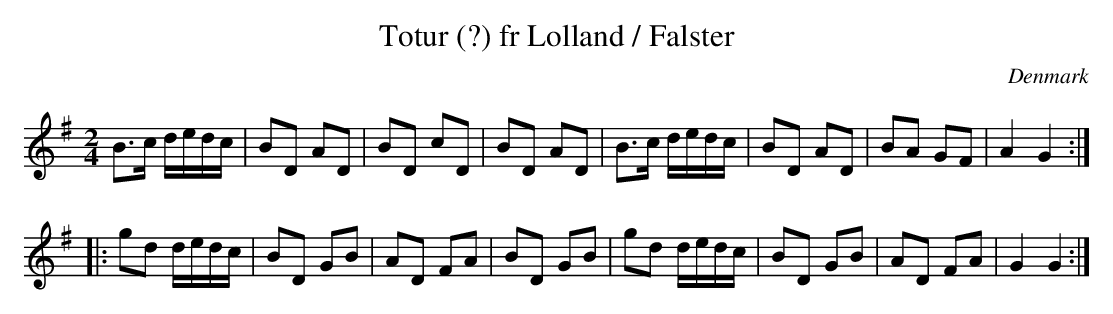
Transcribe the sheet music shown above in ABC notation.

X:1
T:Totur (?) fr Lolland / Falster
L:1/8
M:2/4
O:Denmark
K:G major
B>c d/e/d/c/ | BD AD | BD cD | BD AD |\
B>c d/e/d/c/ | BD AD | BA GF | A2G2 :|
|:gd d/e/d/c/ | BD GB | AD FA | BD GB |\
gd d/e/d/c/ | BD GB | AD FA | G2G2 :|
